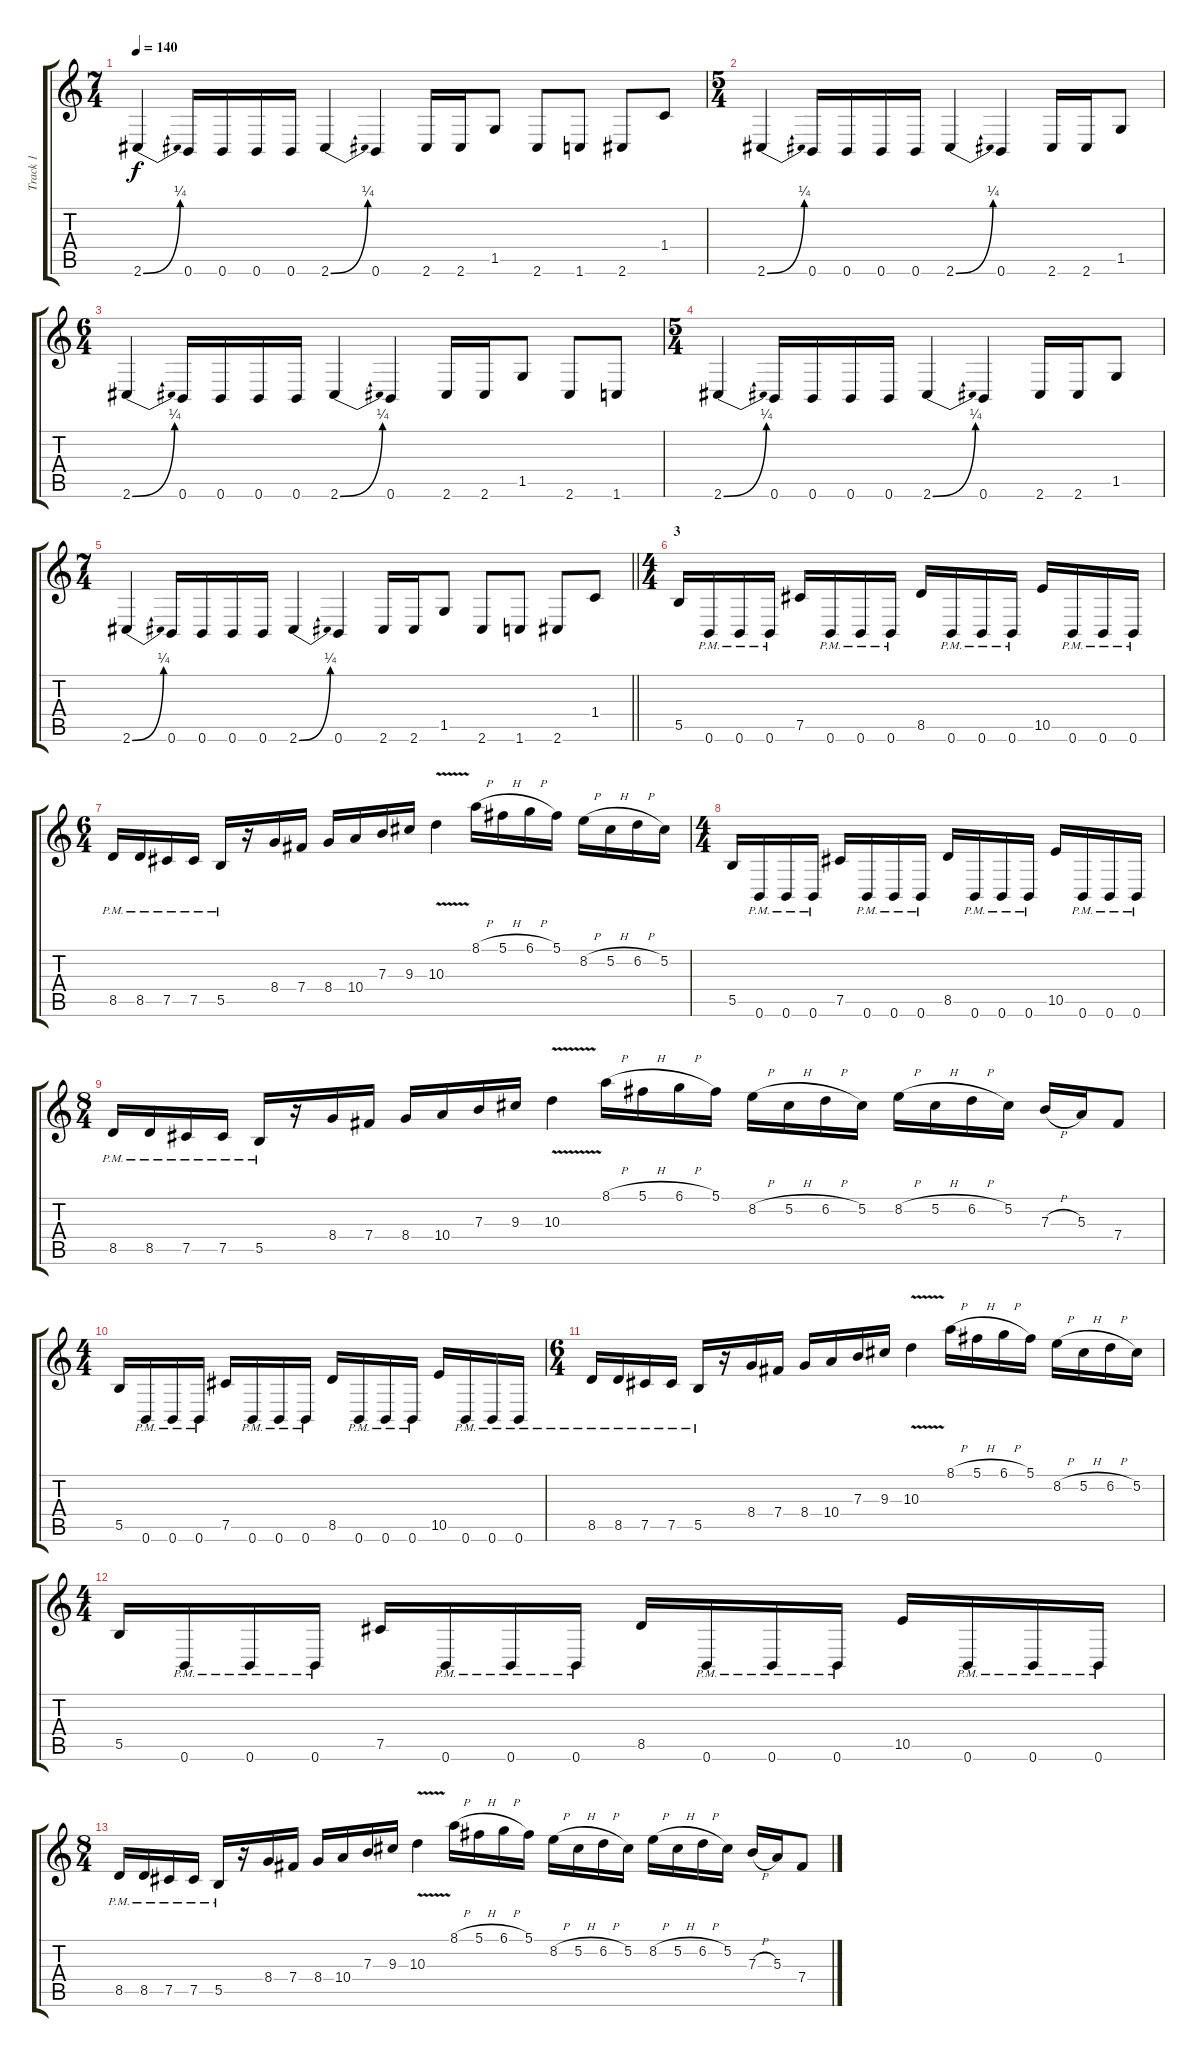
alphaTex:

\track ("Track 1" "Track 1") {instrument distortionguitar}
\staff {score tabs}
\tuning (Db4 Ab3 E3 B2 Gb2 B1) {hide}
\ts (7 4)
\tempo 140
\clef g2
\ks c
2.6{be (bend 0 0 60 1)}.4{dy f} 0.6.16 0.6.16 0.6.16 0.6.16 2.6{be (bend 0 0 60 1)}.4 0.6.4 2.6.16 2.6.16 1.5.8 2.6.8 1.6.8 2.6.8 1.4.8 |
\ts (5 4)
2.6{be (bend 0 0 60 1)}.4 0.6.16 0.6.16 0.6.16 0.6.16 2.6{be (bend 0 0 60 1)}.4 0.6.4 2.6.16 2.6.16 1.5.8 |
\ts (6 4)
2.6{be (bend 0 0 60 1)}.4 0.6.16 0.6.16 0.6.16 0.6.16 2.6{be (bend 0 0 60 1)}.4 0.6.4 2.6.16 2.6.16 1.5.8 2.6.8 1.6.8 |
\ts (5 4)
2.6{be (bend 0 0 60 1)}.4 0.6.16 0.6.16 0.6.16 0.6.16 2.6{be (bend 0 0 60 1)}.4 0.6.4 2.6.16 2.6.16 1.5.8 |
\ts (7 4)
\barLineRight lightlight
2.6{be (bend 0 0 60 1)}.4 0.6.16 0.6.16 0.6.16 0.6.16 2.6{be (bend 0 0 60 1)}.4 0.6.4 2.6.16 2.6.16 1.5.8 2.6.8 1.6.8 2.6.8 1.4.8 |
\ts (4 4)
\section ("" "3")
5.5.16 0.6{pm}.16 0.6{pm}.16 0.6{pm}.16 7.5.16 0.6{pm}.16 0.6{pm}.16 0.6{pm}.16 8.5.16 0.6{pm}.16 0.6{pm}.16 0.6{pm}.16 10.5.16 0.6{pm}.16 0.6{pm}.16 0.6{pm}.16 |
\ts (6 4)
8.5{pm}.16 8.5{pm}.16 7.5{pm}.16 7.5{pm}.16 5.5{pm}.16 r.16 8.4.16 7.4.16 8.4.16 10.4.16 7.3.16 9.3.16 10.3{v}.4 8.1{h}.16 5.1{h}.16 6.1{h}.16 5.1.16 8.2{h}.16 5.2{h}.16 6.2{h}.16 5.2.16 |
\ts (4 4)
5.5.16 0.6{pm}.16 0.6{pm}.16 0.6{pm}.16 7.5.16 0.6{pm}.16 0.6{pm}.16 0.6{pm}.16 8.5.16 0.6{pm}.16 0.6{pm}.16 0.6{pm}.16 10.5.16 0.6{pm}.16 0.6{pm}.16 0.6{pm}.16 |
\ts (8 4)
8.5{pm}.16 8.5{pm}.16 7.5{pm}.16 7.5{pm}.16 5.5{pm}.16 r.16 8.4.16 7.4.16 8.4.16 10.4.16 7.3.16 9.3.16 10.3{v}.4 8.1{h}.16 5.1{h}.16 6.1{h}.16 5.1.16 8.2{h}.16 5.2{h}.16 6.2{h}.16 5.2.16 8.2{h}.16 5.2{h}.16 6.2{h}.16 5.2.16 7.3{h}.16 5.3.16 7.4.8 |
\ts (4 4)
5.5.16 0.6{pm}.16 0.6{pm}.16 0.6{pm}.16 7.5.16 0.6{pm}.16 0.6{pm}.16 0.6{pm}.16 8.5.16 0.6{pm}.16 0.6{pm}.16 0.6{pm}.16 10.5.16 0.6{pm}.16 0.6{pm}.16 0.6{pm}.16 |
\ts (6 4)
8.5{pm}.16 8.5{pm}.16 7.5{pm}.16 7.5{pm}.16 5.5{pm}.16 r.16 8.4.16 7.4.16 8.4.16 10.4.16 7.3.16 9.3.16 10.3{v}.4 8.1{h}.16 5.1{h}.16 6.1{h}.16 5.1.16 8.2{h}.16 5.2{h}.16 6.2{h}.16 5.2.16 |
\ts (4 4)
5.5.16 0.6{pm}.16 0.6{pm}.16 0.6{pm}.16 7.5.16 0.6{pm}.16 0.6{pm}.16 0.6{pm}.16 8.5.16 0.6{pm}.16 0.6{pm}.16 0.6{pm}.16 10.5.16 0.6{pm}.16 0.6{pm}.16 0.6{pm}.16 |
\ts (8 4)
8.5{pm}.16 8.5{pm}.16 7.5{pm}.16 7.5{pm}.16 5.5{pm}.16 r.16 8.4.16 7.4.16 8.4.16 10.4.16 7.3.16 9.3.16 10.3{v}.4 8.1{h}.16 5.1{h}.16 6.1{h}.16 5.1.16 8.2{h}.16 5.2{h}.16 6.2{h}.16 5.2.16 8.2{h}.16 5.2{h}.16 6.2{h}.16 5.2.16 7.3{h}.16 5.3.16 7.4.8
